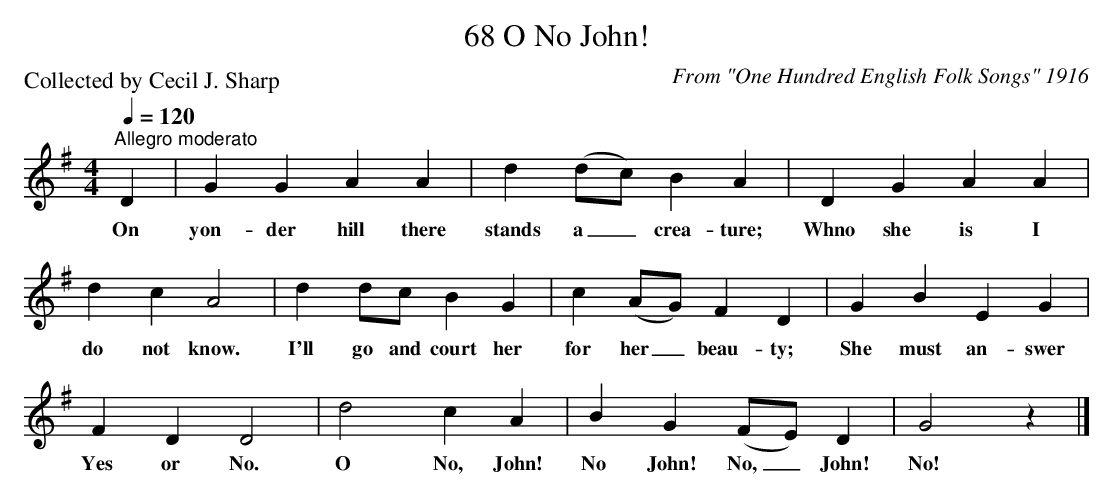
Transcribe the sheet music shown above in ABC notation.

X:1
T:68 O No John!
C:From "One Hundred English Folk Songs" 1916
P:Collected by Cecil J. Sharp
Q:1/4=120
L:1/4
M:4/4
K:G
"^Allegro moderato" D | G G A A | d (d/c/) B A | D G A A |$ d c A2 | d d/c/ B G | c (A/G/) F D |
w: On|yon- der hill there|stands a _ crea- ture;|Whno she is I|do not know.|I'll go and court her|for her _ beau- ty;|
G B E G |$ F D D2 | d2 c A | B G (F/E/) D | G2 z |]
w: She must an- swer|Yes or No.|O No, John!|No John! No, _ John!|No!|
